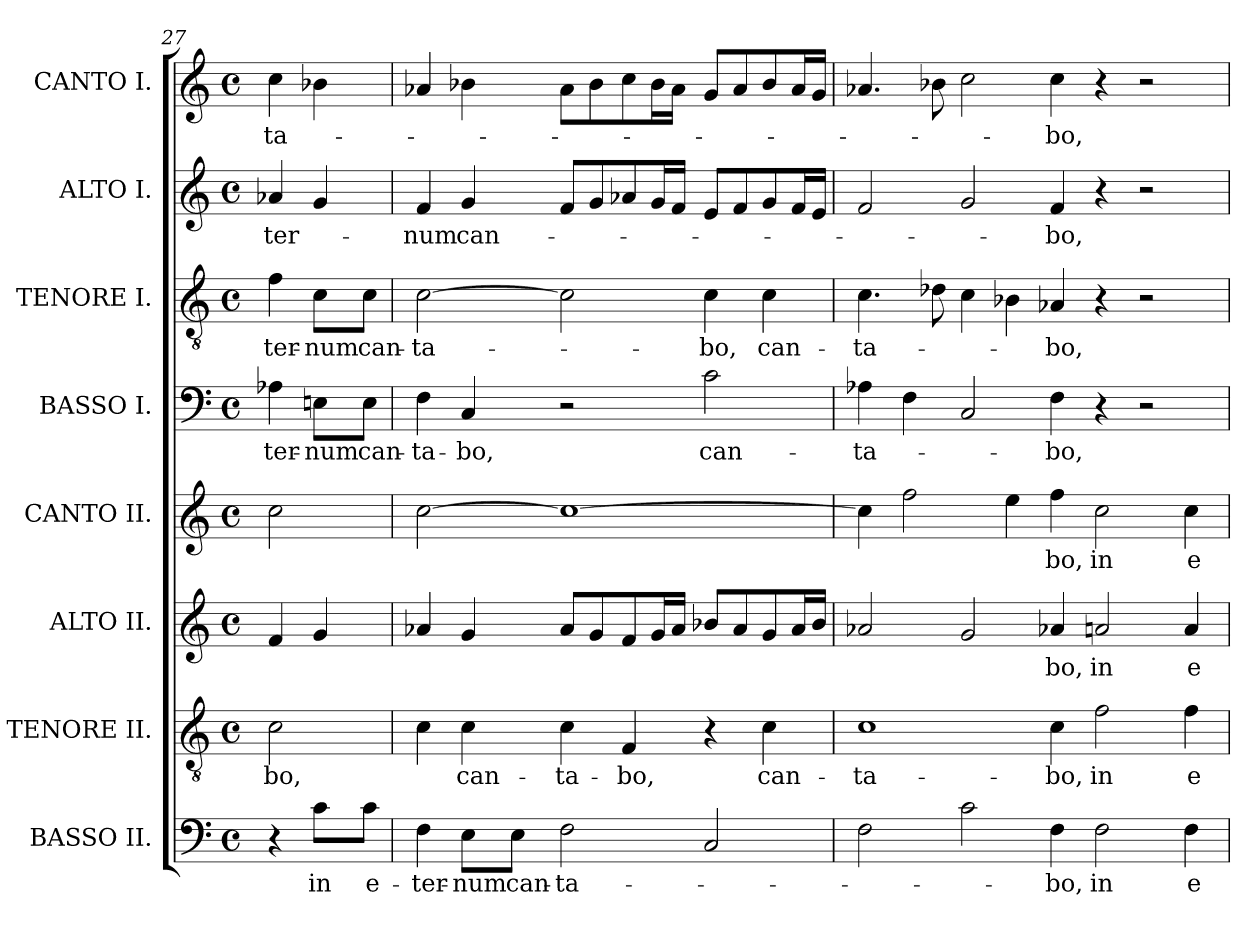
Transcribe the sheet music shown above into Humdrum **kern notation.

**kern	**text	**kern	**text	**kern	**text	**kern	**text	**kern	**text	**kern	**text	**kern	**text	**kern	**text
*part8	*part8	*part7	*part7	*part6	*part6	*part5	*part5	*part4	*part4	*part3	*part3	*part2	*part2	*part1	*part1
*staff8	*staff8	*staff7	*staff7	*staff6	*staff6	*staff5	*staff5	*staff4	*staff4	*staff3	*staff3	*staff2	*staff2	*staff1	*staff1
*I"BASSO II.	*	*I"TENORE II.	*	*I"ALTO II.	*	*I"CANTO II.	*	*I"BASSO I.	*	*I"TENORE I.	*	*I"ALTO I.	*	*I"CANTO I.	*
*clefF4	*	*clefGv2	*	*clefG2	*	*clefG2	*	*clefF4	*	*clefGv2	*	*clefG2	*	*clefG2	*
*k[]	*	*k[]	*	*k[]	*	*k[]	*	*k[]	*	*k[]	*	*k[]	*	*k[]	*
*M4/2	*	*M4/2	*	*M4/2	*	*M4/2	*	*M4/2	*	*M4/2	*	*M4/2	*	*M4/2	*
*met(c)	*	*met(c)	*	*met(c)	*	*met(c)	*	*met(c)	*	*met(c)	*	*met(c)	*	*met(c)	*
=27	=27	=27	=27	=27	=27	=27	=27	=27	=27	=27	=27	=27	=27	=27	=27
!	!	!	!LO:LY:b	!	!	!	!	!	!LO:LY:b	!	!LO:LY:b	!	!LO:LY:b	!	!LO:LY:b
4r	.	2c\	-bo,	4f/	.	2cc\	.	4A-X\	-ter-	4f\	-ter-	4a-X/	-ter-	4cc\	-ta-
!	!LO:LY:b	!	!	!	!	!	!	!	!LO:LY:b	!	!LO:LY:b	!	!	!	!
8c\L	in	.	.	4g/	.	.	.	8En\L	-num	8c\L	num	4g/	.	4b-X\	.
!	!LO:LY:b	!	!	!	!	!	!	!	!LO:LY:b	!	!LO:LY:b	!	!	!	!
8c\J	e-	.	.	.	.	.	.	8E\J	can-	8c\J	can-	.	.	.	.
!!LO:LB:g=z
=27X5	=27X5	=27X5	=27X5	=27X5	=27X5	=27X5	=27X5	=27X5	=27X5	=27X5	=27X5	=27X5	=27X5	=27X5	=27X5
!	!LO:LY:b	!	!	!	!	!	!	!	!LO:LY:b	!	!LO:LY:b	!	!LO:LY:b	!	!
4F\	-ter-	4c\	.	4a-X/	.	[2cc\	.	4F\	-ta-	[2c\	-ta-	4f/	-num	4a-X/	.
!	!LO:LY:b	!	!LO:LY:b	!	!	!	!	!	!LO:LY:b	!	!	!	!LO:LY:b	!	!
8E\L	-num	4c\	can-	4g/	.	.	.	4C/	-bo,	.	.	4g/	can-	4b-X\	.
!	!LO:LY:b	!	!	!	!	!	!	!	!	!	!	!	!	!	!
8E\J	can-	.	.	.	.	.	.	.	.	.	.	.	.	.	.
!	!LO:LY:b	!	!LO:LY:b	!	!	!	!	!	!	!	!	!	!	!	!
2F\	-ta-	4c\	-ta-	8a-/L	.	1cc_	.	2r	.	2c\]	.	8f/L	.	8a-\L	.
.	.	.	.	8g/	.	.	.	.	.	.	.	8g/	.	8b-\	.
!	!	!	!LO:LY:b	!	!	!	!	!	!	!	!	!	!	!	!
.	.	4F/	-bo,	8f/	.	.	.	.	.	.	.	8a-X/	.	8cc\	.
.	.	.	.	16g/L	.	.	.	.	.	.	.	16g/L	.	16b-\L	.
.	.	.	.	16a-/JJ	.	.	.	.	.	.	.	16f/JJ	.	16a-\JJ	.
!	!	!	!	!	!	!	!	!	!LO:LY:b	!	!LO:LY:b	!	!	!	!
2C/	.	4r	.	8b-X/L	.	.	.	2c\	can-	4c\	-bo,	8e/L	.	8g/L	.
.	.	.	.	8a-/	.	.	.	.	.	.	.	8f/	.	8a-/	.
!	!	!	!LO:LY:b	!	!	!	!	!	!	!	!LO:LY:b	!	!	!	!
.	.	4c\	can-	8g/	.	.	.	.	.	4c\	can-	8g/	.	8b-/	.
.	.	.	.	16a-/L	.	.	.	.	.	.	.	16f/L	.	16a-/L	.
.	.	.	.	16b-/JJ	.	.	.	.	.	.	.	16e/JJ	.	16g/JJ	.
=28	=28	=28	=28	=28	=28	=28	=28	=28	=28	=28	=28	=28	=28	=28	=28
!	!	!	!LO:LY:b	!	!	!	!	!	!LO:LY:b	!	!LO:LY:b	!	!	!	!
2F\	.	1c	-ta-	2a-X/	.	4cc\]	.	4A-X\	-ta-	4.c\	-ta-	2f/	.	4.a-X/	.
.	.	.	.	.	.	2ff\	.	4F\	.	.	.	.	.	.	.
.	.	.	.	.	.	.	.	.	.	8d-X\	.	.	.	8b-X\	.
2c\	.	.	.	2g/	.	.	.	2C/	.	4c\	.	2g/	.	2cc\	.
.	.	.	.	.	.	4ee\	.	.	.	4B-X\	.	.	.	.	.
!	!LO:LY:b	!	!LO:LY:b	!	!LO:LY:b	!	!LO:LY:b	!	!LO:LY:b	!	!LO:LY:b	!	!LO:LY:b	!	!LO:LY:b
4F\	-bo,	4c\	-bo,	4a-X/	-bo,	4ff\	-bo,	4F\	bo,	4A-X/	bo,	4f/	bo,	4cc\	bo,
!	!LO:LY:b	!	!LO:LY:b	!	!LO:LY:b	!	!LO:LY:b	!	!	!	!	!	!	!	!
2F\	in	2f\	in	2an/	in	2cc\	in	4r	.	4r	.	4r	.	4r	.
.	.	.	.	.	.	.	.	2r	.	2r	.	2r	.	2r	.
!	!LO:LY:b	!	!LO:LY:b	!	!LO:LY:b	!	!LO:LY:b	!	!	!	!	!	!	!	!
4F\	e-	4f\	e-	4a/	e-	4cc\	e-	.	.	.	.	.	.	.	.
=	=	=	=	=	=	=	=	=	=	=	=	=	=	=	=
*-	*-	*-	*-	*-	*-	*-	*-	*-	*-	*-	*-	*-	*-	*-	*-
